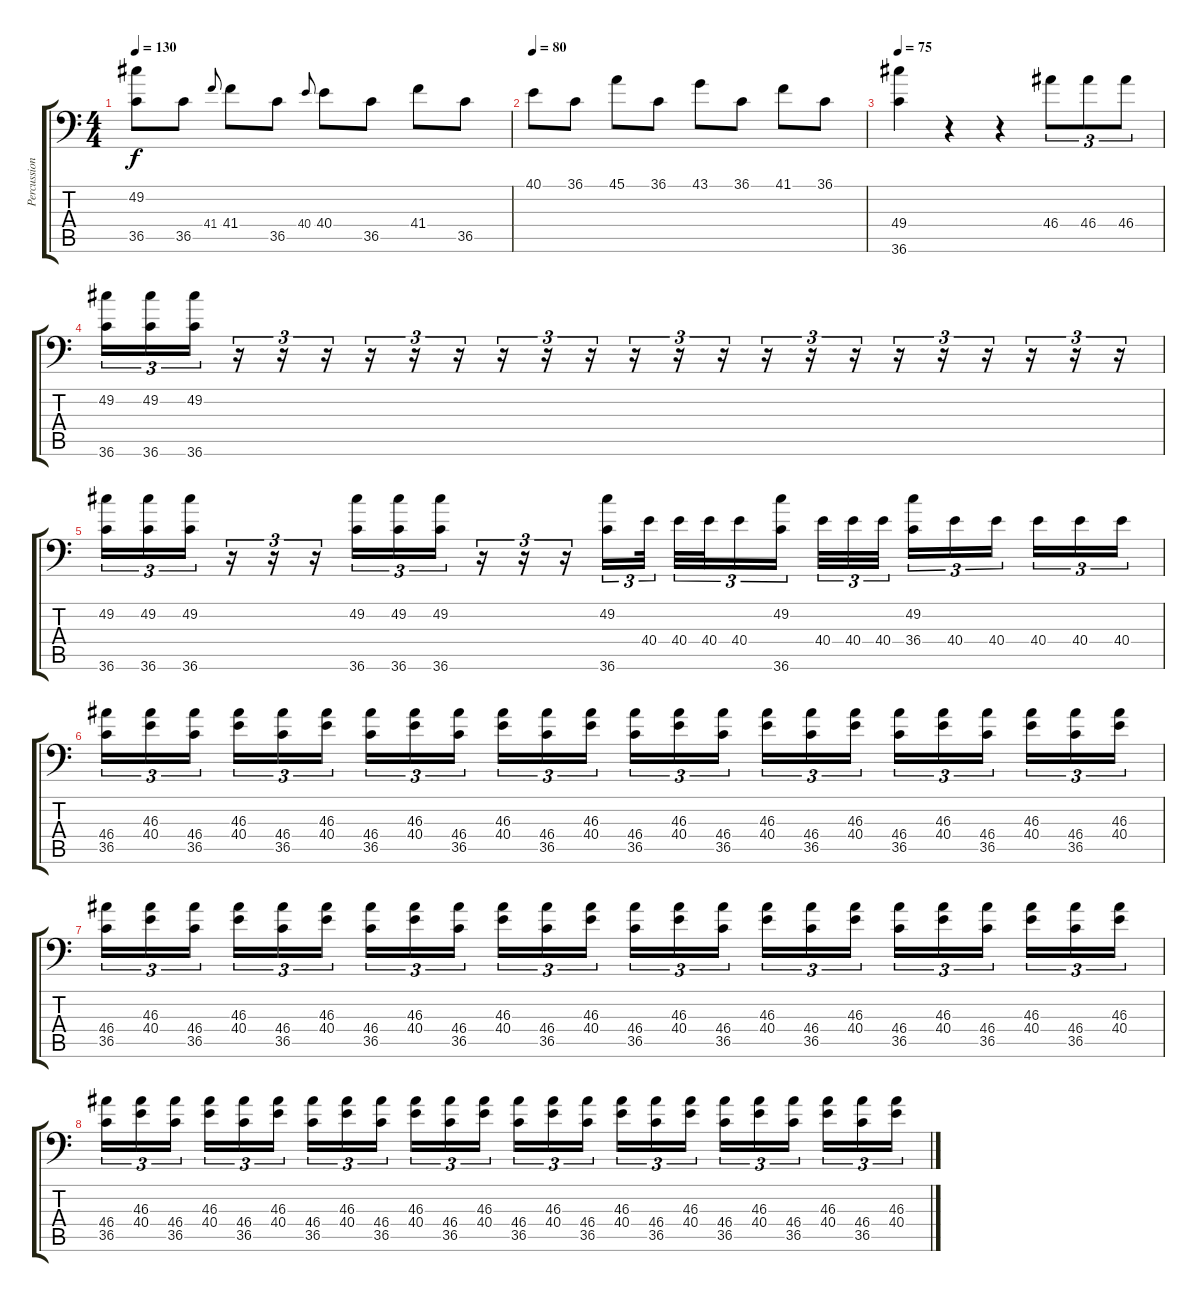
\track ("Percussion" "Percussion") {instrument acousticgrandpiano}
\staff {score tabs}
\tuning (C-1 C-1 C-1 C-1 C-1 C-1) {hide}
\ts (4 4)
\tempo 130
\clef f4
\ks c
(49.2 36.5).8{dy f} 36.5.8 41.4.8{gr onbeat} 41.4.8 36.5.8 40.4.8{gr onbeat} 40.4.8 36.5.8 41.4.8 36.5.8 |
\tempo 80
40.1.8 36.1.8 45.1.8 36.1.8 43.1.8 36.1.8 41.1.8 36.1.8 |
\tempo 75
(49.4 36.6).4 r.4 r.4 46.4.8{tu (3 2)} 46.4.8{tu (3 2)} 46.4.8{tu (3 2)} |
(49.2 36.6).16{tu (3 2)} (49.2 36.6).16{tu (3 2)} (49.2 36.6).16{tu (3 2)} r.16{tu (3 2)} r.16{tu (3 2)} r.16{tu (3 2)} r.16{tu (3 2)} r.16{tu (3 2)} r.16{tu (3 2)} r.16{tu (3 2)} r.16{tu (3 2)} r.16{tu (3 2)} r.16{tu (3 2)} r.16{tu (3 2)} r.16{tu (3 2)} r.16{tu (3 2)} r.16{tu (3 2)} r.16{tu (3 2)} r.16{tu (3 2)} r.16{tu (3 2)} r.16{tu (3 2)} r.16{tu (3 2)} r.16{tu (3 2)} r.16{tu (3 2)} |
(49.2 36.6).16{tu (3 2)} (49.2 36.6).16{tu (3 2)} (49.2 36.6).16{tu (3 2)} r.16{tu (3 2)} r.16{tu (3 2)} r.16{tu (3 2)} (49.2 36.6).16{tu (3 2)} (49.2 36.6).16{tu (3 2)} (49.2 36.6).16{tu (3 2)} r.16{tu (3 2)} r.16{tu (3 2)} r.16{tu (3 2)} (49.2 36.6).16{tu (3 2)} 40.4.32{tu (3 2)} 40.4.32{tu (3 2)} 40.4.32{tu (3 2)} 40.4.16{tu (3 2)} (49.2 36.6).16{tu (3 2)} 40.4.32{tu (3 2)} 40.4.32{tu (3 2)} 40.4.32{tu (3 2)} (49.2 36.4).16{tu (3 2)} 40.4.16{tu (3 2)} 40.4.16{tu (3 2)} 40.4.16{tu (3 2)} 40.4.16{tu (3 2)} 40.4.16{tu (3 2)} |
(46.4 36.5).16{tu (3 2)} (46.3 40.4).16{tu (3 2)} (46.4 36.5).16{tu (3 2)} (46.3 40.4).16{tu (3 2)} (46.4 36.5).16{tu (3 2)} (46.3 40.4).16{tu (3 2)} (46.4 36.5).16{tu (3 2)} (46.3 40.4).16{tu (3 2)} (46.4 36.5).16{tu (3 2)} (46.3 40.4).16{tu (3 2)} (46.4 36.5).16{tu (3 2)} (46.3 40.4).16{tu (3 2)} (46.4 36.5).16{tu (3 2)} (46.3 40.4).16{tu (3 2)} (46.4 36.5).16{tu (3 2)} (46.3 40.4).16{tu (3 2)} (46.4 36.5).16{tu (3 2)} (46.3 40.4).16{tu (3 2)} (46.4 36.5).16{tu (3 2)} (46.3 40.4).16{tu (3 2)} (46.4 36.5).16{tu (3 2)} (46.3 40.4).16{tu (3 2)} (46.4 36.5).16{tu (3 2)} (46.3 40.4).16{tu (3 2)} |
(46.4 36.5).16{tu (3 2)} (46.3 40.4).16{tu (3 2)} (46.4 36.5).16{tu (3 2)} (46.3 40.4).16{tu (3 2)} (46.4 36.5).16{tu (3 2)} (46.3 40.4).16{tu (3 2)} (46.4 36.5).16{tu (3 2)} (46.3 40.4).16{tu (3 2)} (46.4 36.5).16{tu (3 2)} (46.3 40.4).16{tu (3 2)} (46.4 36.5).16{tu (3 2)} (46.3 40.4).16{tu (3 2)} (46.4 36.5).16{tu (3 2)} (46.3 40.4).16{tu (3 2)} (46.4 36.5).16{tu (3 2)} (46.3 40.4).16{tu (3 2)} (46.4 36.5).16{tu (3 2)} (46.3 40.4).16{tu (3 2)} (46.4 36.5).16{tu (3 2)} (46.3 40.4).16{tu (3 2)} (46.4 36.5).16{tu (3 2)} (46.3 40.4).16{tu (3 2)} (46.4 36.5).16{tu (3 2)} (46.3 40.4).16{tu (3 2)} |
(46.4 36.5).16{tu (3 2)} (46.3 40.4).16{tu (3 2)} (46.4 36.5).16{tu (3 2)} (46.3 40.4).16{tu (3 2)} (46.4 36.5).16{tu (3 2)} (46.3 40.4).16{tu (3 2)} (46.4 36.5).16{tu (3 2)} (46.3 40.4).16{tu (3 2)} (46.4 36.5).16{tu (3 2)} (46.3 40.4).16{tu (3 2)} (46.4 36.5).16{tu (3 2)} (46.3 40.4).16{tu (3 2)} (46.4 36.5).16{tu (3 2)} (46.3 40.4).16{tu (3 2)} (46.4 36.5).16{tu (3 2)} (46.3 40.4).16{tu (3 2)} (46.4 36.5).16{tu (3 2)} (46.3 40.4).16{tu (3 2)} (46.4 36.5).16{tu (3 2)} (46.3 40.4).16{tu (3 2)} (46.4 36.5).16{tu (3 2)} (46.3 40.4).16{tu (3 2)} (46.4 36.5).16{tu (3 2)} (46.3 40.4).16{tu (3 2)}
